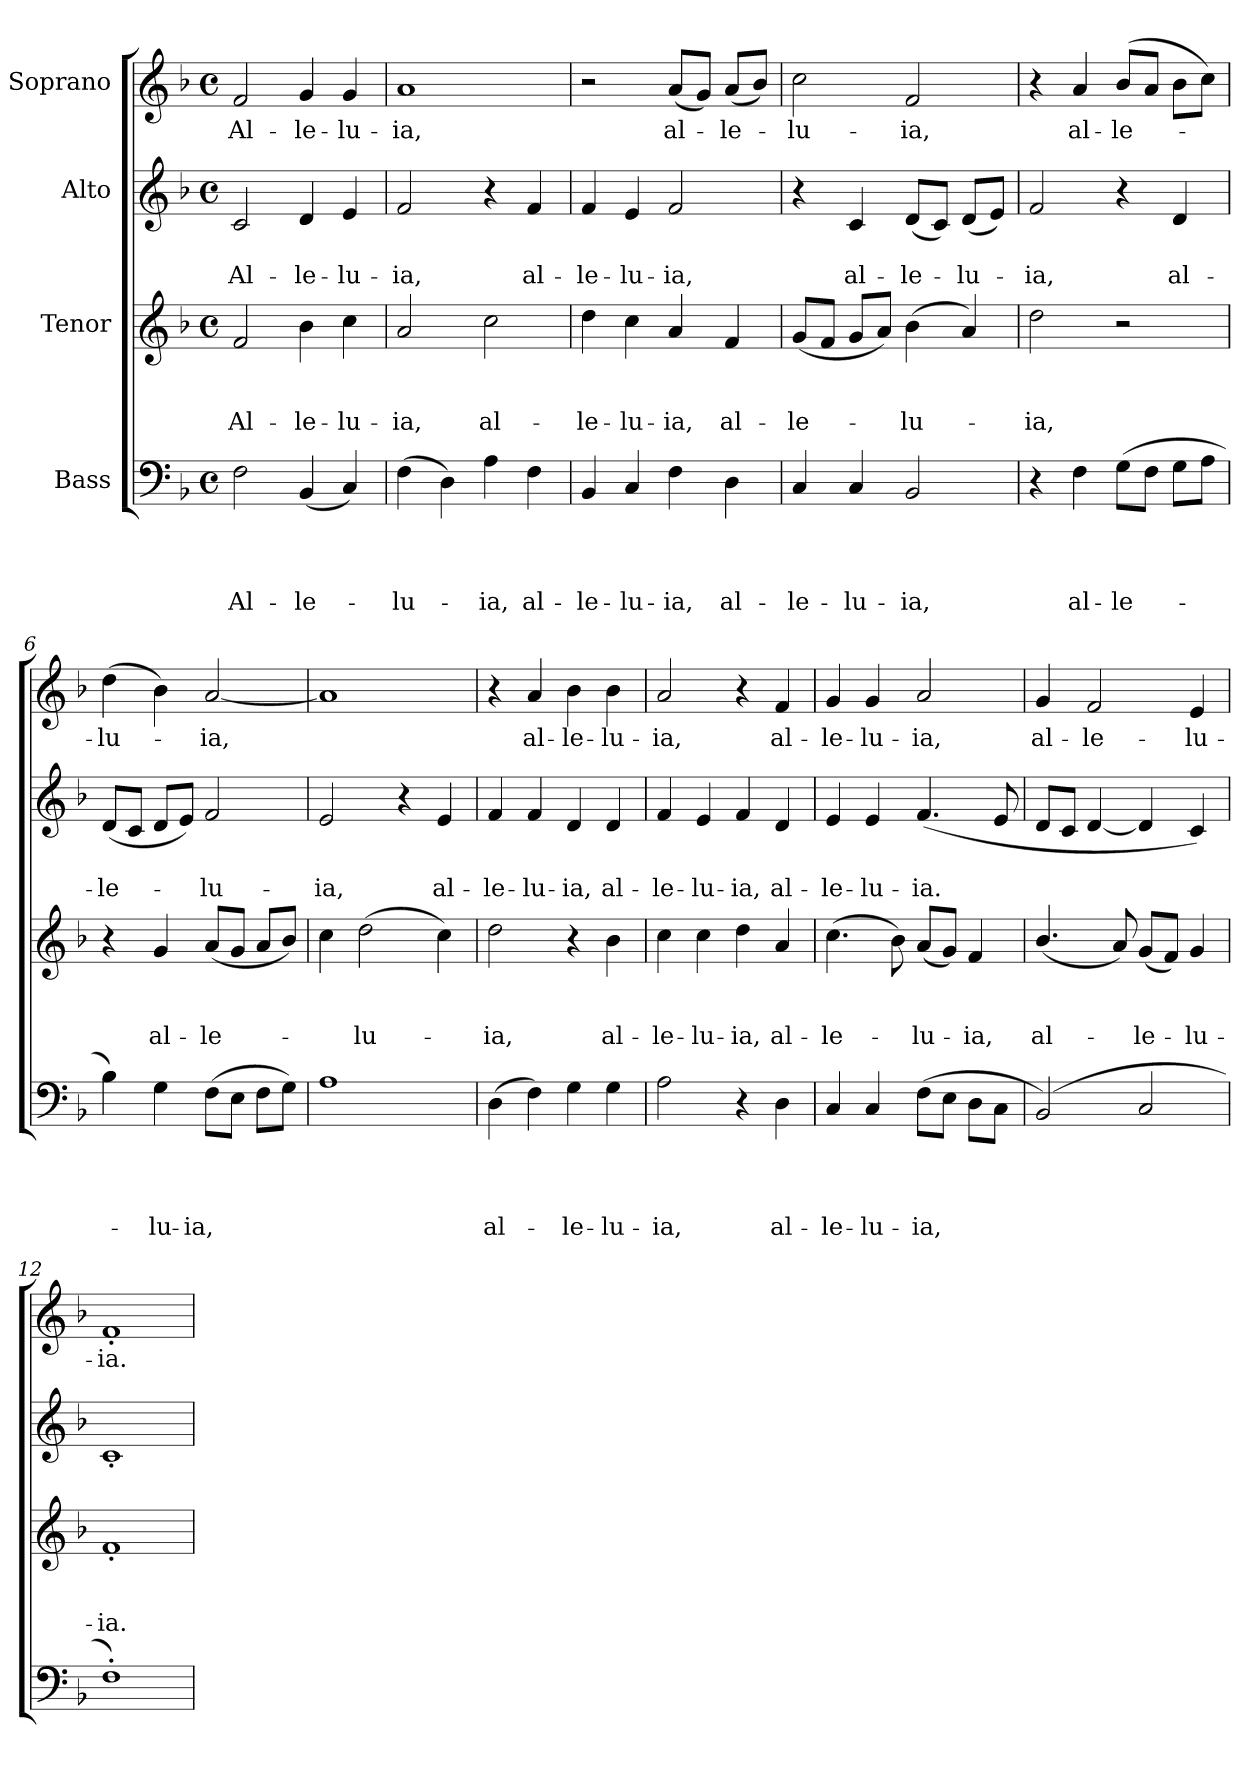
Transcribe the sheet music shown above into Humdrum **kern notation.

**kern	**text	**text	**text	**text	**kern	**text	**text	**text	**kern	**text	**text	**kern	**text
*part4	*part4	*part4	*part4	*part4	*part3	*part3	*part3	*part3	*part2	*part2	*part2	*part1	*part1
*staff4	*staff4	*staff4	*staff4	*staff4	*staff3	*staff3	*staff3	*staff3	*staff2	*staff2	*staff2	*staff1	*staff1
*I"Bass	*	*	*	*	*I"Tenor	*	*	*	*I"Alto	*	*	*I"Soprano	*
*clefF4	*	*	*	*	*clefG2	*	*	*	*clefG2	*	*	*clefG2	*
*k[b-]	*	*	*	*	*k[b-]	*	*	*	*k[b-]	*	*	*k[b-]	*
*F:	*	*	*	*	*F:	*	*	*	*F:	*	*	*F:	*
*M4/4	*	*	*	*	*M4/4	*	*	*	*M4/4	*	*	*M4/4	*
*met(c)	*	*	*	*	*met(c)	*	*	*	*met(c)	*	*	*met(c)	*
=1	=1	=1	=1	=1	=1	=1	=1	=1	=1	=1	=1	=1	=1
!	!	!	!	!LO:LY:b	!	!	!	!LO:LY:b	!	!	!LO:LY:b	!	!LO:LY:b
2F\	.	.	.	Al-	2f/	.	.	Al-	2c/	.	Al-	2f/	Al-
!	!	!	!	!LO:LY:b	!	!	!	!LO:LY:b	!	!	!LO:LY:b	!	!LO:LY:b
(<4BB-/	.	.	.	-le-	4b-\	.	.	-le-	4d/	.	-le-	4g/	-le-
!	!	!	!	!	!	!	!	!LO:LY:b	!	!	!LO:LY:b	!	!LO:LY:b
4C/)	.	.	.	.	4cc\	.	.	-lu-	4e/	.	-lu-	4g/	-lu-
=2	=2	=2	=2	=2	=2	=2	=2	=2	=2	=2	=2	=2	=2
!	!	!	!	!LO:LY:b	!	!	!	!LO:LY:b	!	!	!LO:LY:b	!	!LO:LY:b
(>4F\	.	.	.	-lu-	2a/	.	.	-ia,	2f/	.	-ia,	1a	-ia,
4D\)	.	.	.	.	.	.	.	.	.	.	.	.	.
!	!	!	!	!LO:LY:b	!	!	!	!LO:LY:b	!	!	!	!	!
4A\	.	.	.	-ia,	2cc\	.	.	al-	4r	.	.	.	.
!	!	!	!	!LO:LY:b	!	!	!	!	!	!	!LO:LY:b	!	!
4F\	.	.	.	al-	.	.	.	.	4f/	.	al-	.	.
=3	=3	=3	=3	=3	=3	=3	=3	=3	=3	=3	=3	=3	=3
!	!	!	!	!LO:LY:b	!	!	!	!LO:LY:b	!	!	!LO:LY:b	!	!
4BB-/	.	.	.	-le-	4dd\	.	.	-le-	4f/	.	-le-	2r	.
!	!	!	!	!LO:LY:b	!	!	!	!LO:LY:b	!	!	!LO:LY:b	!	!
4C/	.	.	.	-lu-	4cc\	.	.	-lu-	4e/	.	-lu-	.	.
!	!	!	!	!LO:LY:b	!	!	!	!LO:LY:b	!	!	!LO:LY:b	!	!LO:LY:b
4F\	.	.	.	-ia,	4a/	.	.	-ia,	2f/	.	-ia,	(<8a/L	al-
.	.	.	.	.	.	.	.	.	.	.	.	8g/J)	.
!	!	!	!	!LO:LY:b	!	!	!	!LO:LY:b	!	!	!	!	!LO:LY:b
4D\	.	.	.	al-	4f/	.	.	al-	.	.	.	(<8a/L	-le-
.	.	.	.	.	.	.	.	.	.	.	.	8b-/J)	.
=4	=4	=4	=4	=4	=4	=4	=4	=4	=4	=4	=4	=4	=4
!	!	!	!	!LO:LY:b	!	!	!	!LO:LY:b	!	!	!	!	!LO:LY:b
4C/	.	.	.	-le-	(<8g/L	.	.	-le-	4r	.	.	2cc\	-lu-
.	.	.	.	.	8f/J	.	.	.	.	.	.	.	.
!	!	!	!	!LO:LY:b	!	!	!	!	!	!	!LO:LY:b	!	!
4C/	.	.	.	-lu-	8g/L	.	.	.	4c/	.	al-	.	.
.	.	.	.	.	8a/J)	.	.	.	.	.	.	.	.
!	!	!	!	!LO:LY:b	!	!	!	!LO:LY:b	!	!	!LO:LY:b	!	!LO:LY:b
2BB-/	.	.	.	-ia,	(>4b-\	.	.	-lu-	(<8d/L	.	-le-	2f/	-ia,
.	.	.	.	.	.	.	.	.	8c/J)	.	.	.	.
!	!	!	!	!	!	!	!	!	!	!	!LO:LY:b	!	!
.	.	.	.	.	4a/)	.	.	.	(<8d/L	.	-lu-	.	.
.	.	.	.	.	.	.	.	.	8e/J)	.	.	.	.
!!LO:LB:g=z
=5	=5	=5	=5	=5	=5	=5	=5	=5	=5	=5	=5	=5	=5
!	!	!	!	!	!	!	!	!LO:LY:b	!	!	!LO:LY:b	!	!
4r	.	.	.	.	2dd\	.	.	-ia,	2f/	.	-ia,	4r	.
!	!	!	!	!LO:LY:b	!	!	!	!	!	!	!	!	!LO:LY:b
4F\	.	.	.	al-	.	.	.	.	.	.	.	4a/	al-
!	!	!	!	!LO:LY:b	!	!	!	!	!	!	!	!	!LO:LY:b
(>8G\L	.	.	.	-le-	2r	.	.	.	4r	.	.	(>8b-/L	-le-
8F\J	.	.	.	.	.	.	.	.	.	.	.	8a/J	.
!	!	!	!	!	!	!	!	!	!	!	!LO:LY:b	!	!
8G\L	.	.	.	.	.	.	.	.	4d/	.	al-	8b-\L	.
8A\J	.	.	.	.	.	.	.	.	.	.	.	8cc\J)	.
=6	=6	=6	=6	=6	=6	=6	=6	=6	=6	=6	=6	=6	=6
!	!	!	!	!	!	!	!	!	!	!	!LO:LY:b	!	!LO:LY:b
4B-\)	.	.	.	.	4r	.	.	.	(<8d/L	.	-le-	(>4dd\	-lu-
.	.	.	.	.	.	.	.	.	8c/J	.	.	.	.
!	!	!	!	!LO:LY:b	!	!	!	!LO:LY:b	!	!	!	!	!
4G\	.	.	.	-lu-	4g/	.	.	al-	8d/L	.	.	4b-\)	.
.	.	.	.	.	.	.	.	.	8e/J)	.	.	.	.
!	!	!	!	!LO:LY:b	!	!	!	!LO:LY:b	!	!	!LO:LY:b	!	!LO:LY:b
(>8F\L	.	.	.	-ia,	(<8a/L	.	.	-le-	2f/	.	-lu-	[<2a/	-ia,
8E\J	.	.	.	.	8g/J	.	.	.	.	.	.	.	.
8F\L	.	.	.	.	8a/L	.	.	.	.	.	.	.	.
8G\J)	.	.	.	.	8b-/J)	.	.	.	.	.	.	.	.
=7	=7	=7	=7	=7	=7	=7	=7	=7	=7	=7	=7	=7	=7
!	!	!	!	!	!	!	!	!	!	!	!LO:LY:b	!	!
1A	.	.	.	.	4cc\	.	.	.	2e/	.	-ia,	1a]	.
!	!	!	!	!	!	!	!	!LO:LY:b	!	!	!	!	!
.	.	.	.	.	(>2dd\	.	.	-lu-	.	.	.	.	.
.	.	.	.	.	.	.	.	.	4r	.	.	.	.
!	!	!	!	!	!	!	!	!	!	!	!LO:LY:b	!	!
.	.	.	.	.	4cc\)	.	.	.	4e/	.	al-	.	.
=8	=8	=8	=8	=8	=8	=8	=8	=8	=8	=8	=8	=8	=8
!	!	!	!	!LO:LY:b	!	!	!	!LO:LY:b	!	!	!LO:LY:b	!	!
(>4D\	.	.	.	al-	2dd\	.	.	-ia,	4f/	.	-le-	4r	.
!	!	!	!	!	!	!	!	!	!	!	!LO:LY:b	!	!LO:LY:b
4F\)	.	.	.	.	.	.	.	.	4f/	.	-lu-	4a/	al-
!	!	!	!	!LO:LY:b	!	!	!	!	!	!	!LO:LY:b	!	!LO:LY:b
4G\	.	.	.	-le-	4r	.	.	.	4d/	.	-ia,	4b-\	-le-
!	!	!	!	!LO:LY:b	!	!	!	!LO:LY:b	!	!	!LO:LY:b	!	!LO:LY:b
4G\	.	.	.	-lu-	4b-\	.	.	al-	4d/	.	al-	4b-\	-lu-
!!LO:LB:g=z
=9	=9	=9	=9	=9	=9	=9	=9	=9	=9	=9	=9	=9	=9
!	!	!	!	!LO:LY:b	!	!	!	!LO:LY:b	!	!	!LO:LY:b	!	!LO:LY:b
2A\	.	.	.	-ia,	4cc\	.	.	-le-	4f/	.	-le-	2a/	-ia,
!	!	!	!	!	!	!	!	!LO:LY:b	!	!	!LO:LY:b	!	!
.	.	.	.	.	4cc\	.	.	-lu-	4e/	.	-lu-	.	.
!	!	!	!	!	!	!	!	!LO:LY:b	!	!	!LO:LY:b	!	!
4r	.	.	.	.	4dd\	.	.	-ia,	4f/	.	-ia,	4r	.
!	!	!	!	!LO:LY:b	!	!	!	!LO:LY:b	!	!	!LO:LY:b	!	!LO:LY:b
4D\	.	.	.	al-	4a/	.	.	al-	4d/	.	al-	4f/	al-
=10	=10	=10	=10	=10	=10	=10	=10	=10	=10	=10	=10	=10	=10
!	!	!	!	!LO:LY:b	!	!	!	!LO:LY:b	!	!	!LO:LY:b	!	!LO:LY:b
4C/	.	.	.	-le-	(>4.cc\	.	.	-le-	4e/	.	-le-	4g/	-le-
!	!	!	!	!LO:LY:b	!	!	!	!	!	!	!LO:LY:b	!	!LO:LY:b
4C/	.	.	.	-lu-	.	.	.	.	4e/	.	-lu-	4g/	-lu-
.	.	.	.	.	8b-\)	.	.	.	.	.	.	.	.
!	!	!	!	!LO:LY:b	!	!	!	!LO:LY:b	!	!	!LO:LY:b	!	!LO:LY:b
(>8F\L	.	.	.	-ia,	(<8a/L	.	.	-lu-	(<4.f/	.	-ia.	2a/	-ia,
8E\J	.	.	.	.	8g/J)	.	.	.	.	.	.	.	.
!	!	!	!	!	!	!	!	!LO:LY:b	!	!	!	!	!
8D\L	.	.	.	.	4f/	.	.	-ia,	.	.	.	.	.
8C\J	.	.	.	.	.	.	.	.	8e/	.	.	.	.
=11	=11	=11	=11	=11	=11	=11	=11	=11	=11	=11	=11	=11	=11
!	!	!	!	!	!	!	!	!LO:LY:b	!	!	!	!	!LO:LY:b
(<2BB-/)	.	.	.	.	(<4.b-/	.	.	al-	8d/L	.	.	4g/	al-
.	.	.	.	.	.	.	.	.	8c/J	.	.	.	.
!	!	!	!	!	!	!	!	!	!	!	!	!	!LO:LY:b
.	.	.	.	.	.	.	.	.	[<4d/	.	.	2f/	-le-
.	.	.	.	.	8a/)	.	.	.	.	.	.	.	.
!	!	!	!	!	!	!	!	!LO:LY:b	!	!	!	!	!
2C/	.	.	.	.	(<8g/L	.	.	-le-	4d/]	.	.	.	.
.	.	.	.	.	8f/J)	.	.	.	.	.	.	.	.
!	!	!	!	!	!	!	!	!LO:LY:b	!	!	!	!	!LO:LY:b
.	.	.	.	.	4g/	.	.	-lu-	4c/)	.	.	4e/	-lu-
=12	=12	=12	=12	=12	=12	=12	=12	=12	=12	=12	=12	=12	=12
!	!	!	!	!	!	!	!	!LO:LY:b	!	!	!	!	!LO:LY:b
1F'>)	.	.	.	.	1f'<	.	.	-ia.	1c'<	.	.	1f'<	-ia.
=	=	=	=	=	=	=	=	=	=	=	=	=	=
*-	*-	*-	*-	*-	*-	*-	*-	*-	*-	*-	*-	*-	*-
